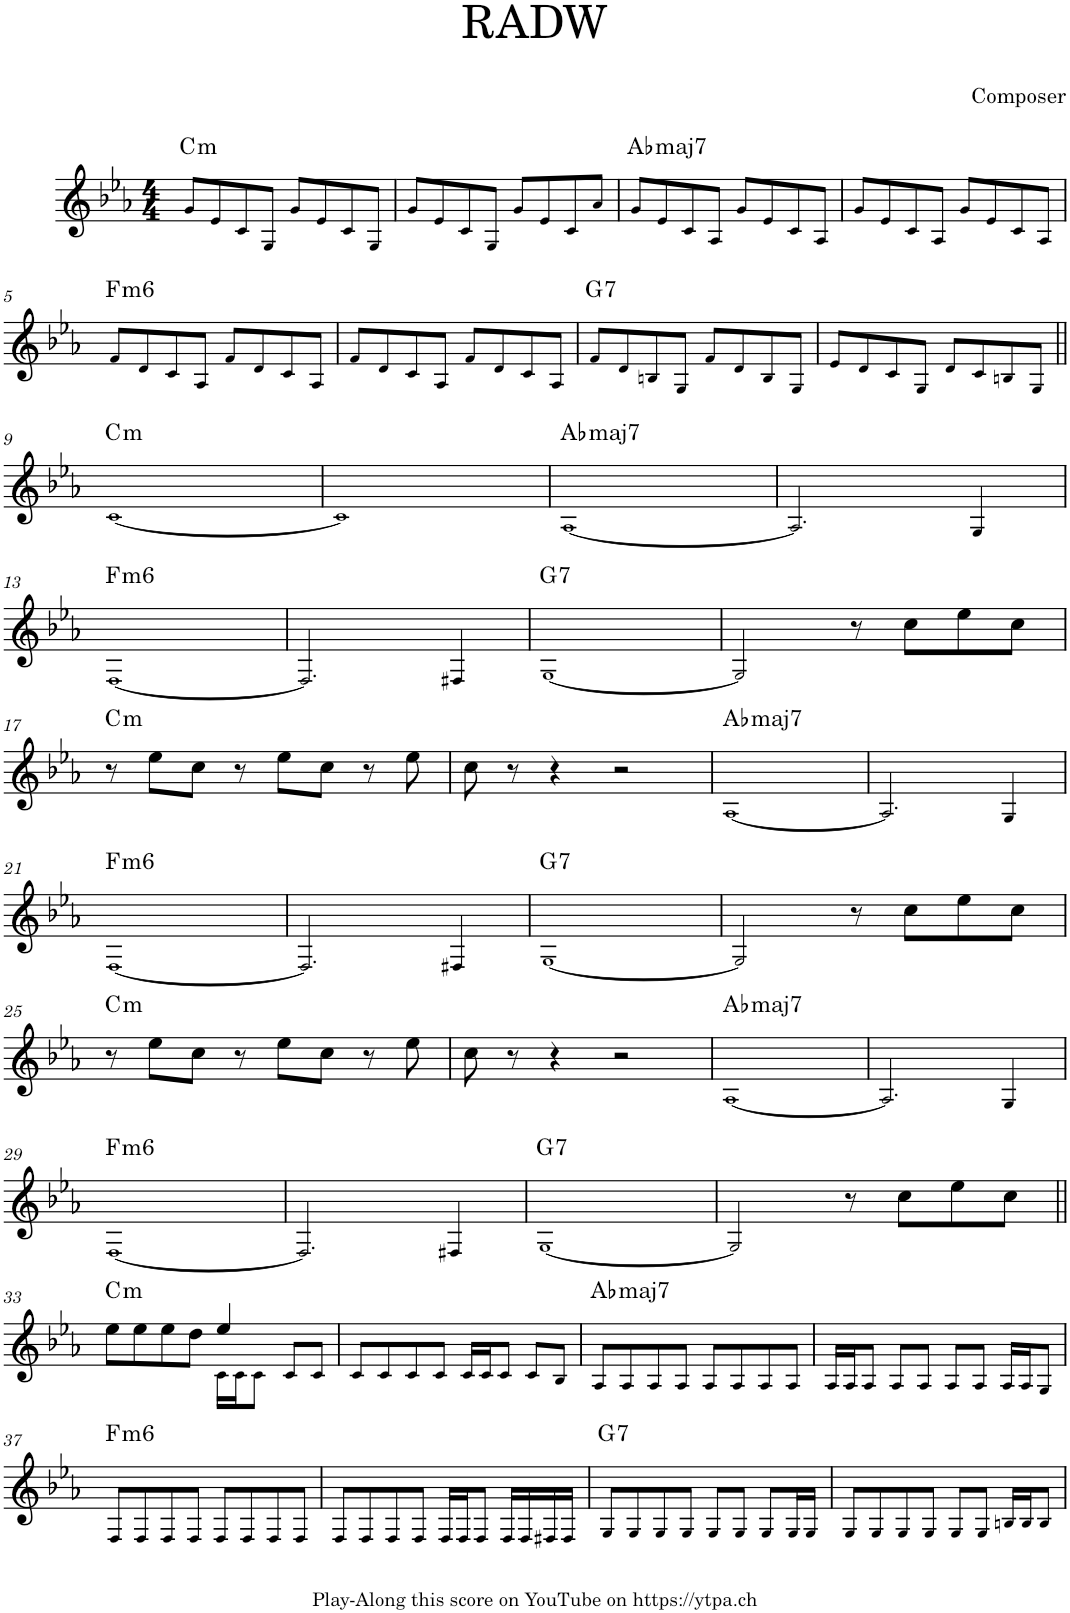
**kern	**harte
*part1	*part1
*staff1	*
*I"Piano	*
*I'Pno.	*
*clefG2	*
*k[b-e-a-]	*
*M4/4	*
=1	=1
!	!LO:H:kt=m
8g!/L	C:min
8e-!/	.
8c!/	.
8G!/J	.
8g!/L	.
8e-!/	.
8c!/	.
8G!/J	.
=2	=2
8g!/L	.
8e-!/	.
8c!/	.
8G!/J	.
8g!/L	.
8e-!/	.
8c!/	.
8a-!/J	.
=3	=3
!	!LO:H:kt=maj7
8g!/L	Ab:maj7
8e-!/	.
8c!/	.
8A-!/J	.
8g!/L	.
8e-!/	.
8c!/	.
8A-!/J	.
=4	=4
8g!/L	.
8e-!/	.
8c!/	.
8A-!/J	.
8g!/L	.
8e-!/	.
8c!/	.
8A-!/J	.
!!LO:LB:g=z
=5	=5
!	!LO:H:kt=m6
8f!/L	F:min6
8d!/	.
8c!/	.
8A-!/J	.
8f!/L	.
8d!/	.
8c!/	.
8A-!/J	.
=6	=6
8f!/L	.
8d!/	.
8c!/	.
8A-!/J	.
8f!/L	.
8d!/	.
8c!/	.
8A-!/J	.
=7	=7
!	!LO:H:kt=7
8f!/L	G:7
8d!/	.
8Bn!/	.
8G!/J	.
8f!/L	.
8d!/	.
8B!/	.
8G!/J	.
=8	=8
8e-!/L	.
8d!/	.
8c!/	.
8G!/J	.
8d!/L	.
8c!/	.
8Bn!/	.
8G!/J	.
!!LO:LB:g=z
=9||	=9||
!	!LO:H:kt=m
[1c!	C:min
=10	=10
1c!]	.
=11	=11
!	!LO:H:kt=maj7
[1A-!	Ab:maj7
=12	=12
2.A-!/]	.
4G!/	.
!!LO:LB:g=z
=13	=13
!	!LO:H:kt=m6
[1F!	F:min6
=14	=14
2.F!/]	.
4F#X!/	.
=15	=15
!	!LO:H:kt=7
[1G!	G:7
=16	=16
2G!/]	.
8r	.
8cc\L	.
8ee-\	.
8cc\J	.
!!LO:LB:g=z
=17	=17
!	!LO:H:kt=m
8r	C:min
8ee-\L	.
8cc\J	.
8r	.
8ee-\L	.
8cc\J	.
8r	.
8ee-\	.
=18	=18
8cc\	.
8r	.
4r	.
2r	.
=19	=19
!	!LO:H:kt=maj7
[1A-!	Ab:maj7
=20	=20
2.A-!/]	.
4G!/	.
!!LO:LB:g=z
=21	=21
!	!LO:H:kt=m6
[1F!	F:min6
=22	=22
2.F!/]	.
4F#X!/	.
=23	=23
!	!LO:H:kt=7
[1G!	G:7
=24	=24
2G!/]	.
8r	.
8cc\L	.
8ee-\	.
8cc\J	.
!!LO:LB:g=z
=25	=25
!	!LO:H:kt=m
8r	C:min
8ee-\L	.
8cc\J	.
8r	.
8ee-\L	.
8cc\J	.
8r	.
8ee-\	.
=26	=26
8cc\	.
8r	.
4r	.
2r	.
=27	=27
!	!LO:H:kt=maj7
[1A-!	Ab:maj7
=28	=28
2.A-!/]	.
4G!/	.
!!LO:LB:g=z
=29	=29
!	!LO:H:kt=m6
[1F!	F:min6
=30	=30
2.F!/]	.
4F#X!/	.
=31	=31
!	!LO:H:kt=7
[1G!	G:7
=32	=32
2G!/]	.
8r	.
8cc\L	.
8ee-\	.
8cc\J	.
!!LO:LB:g=z
=33||	=33||
*^	*
!	!	!LO:H:kt=m
8ee-\L	2ryy	C:min
8ee-\	.	.
8ee-\	.	.
8dd\J	.	.
4ee-/	16c!\LL	.
.	16c!\J	.
.	8c!\J	.
8c!/L	4ryy	.
8c!/J	.	.
*v	*v	*
=34	=34
8c!/L	.
8c!/	.
8c!/	.
8c!/J	.
16c!/LL	.
16c!/J	.
8c!/J	.
8c!/L	.
8B-!/J	.
=35	=35
!	!LO:H:kt=maj7
8A-!/L	Ab:maj7
8A-!/	.
8A-!/	.
8A-!/J	.
8A-!/L	.
8A-!/	.
8A-!/	.
8A-!/J	.
=36	=36
16A-!/LL	.
16A-!/J	.
8A-!/J	.
8A-!/L	.
8A-!/J	.
8A-!/L	.
8A-!/J	.
16A-!/LL	.
16A-!/J	.
8G!/J	.
!!LO:LB:g=z
=37	=37
!	!LO:H:kt=m6
8F!/L	F:min6
8F!/	.
8F!/	.
8F!/J	.
8F!/L	.
8F!/	.
8F!/	.
8F!/J	.
=38	=38
8F!/L	.
8F!/	.
8F!/	.
8F!/J	.
16F!/LL	.
16F!/J	.
8F!/J	.
16F!/LL	.
16F!/	.
16F#X!/	.
16F#!/JJ	.
=39	=39
!	!LO:H:kt=7
8G!/L	G:7
8G!/	.
8G!/	.
8G!/J	.
8G!/L	.
8G!/J	.
8G!/L	.
16G!/L	.
16G!/JJ	.
=40	=40
8G!/L	.
8G!/	.
8G!/	.
8G!/J	.
8G!/L	.
8G!/J	.
16Bn!/LL	.
16B!/J	.
8B!/J	.
=	=
*-	*-
